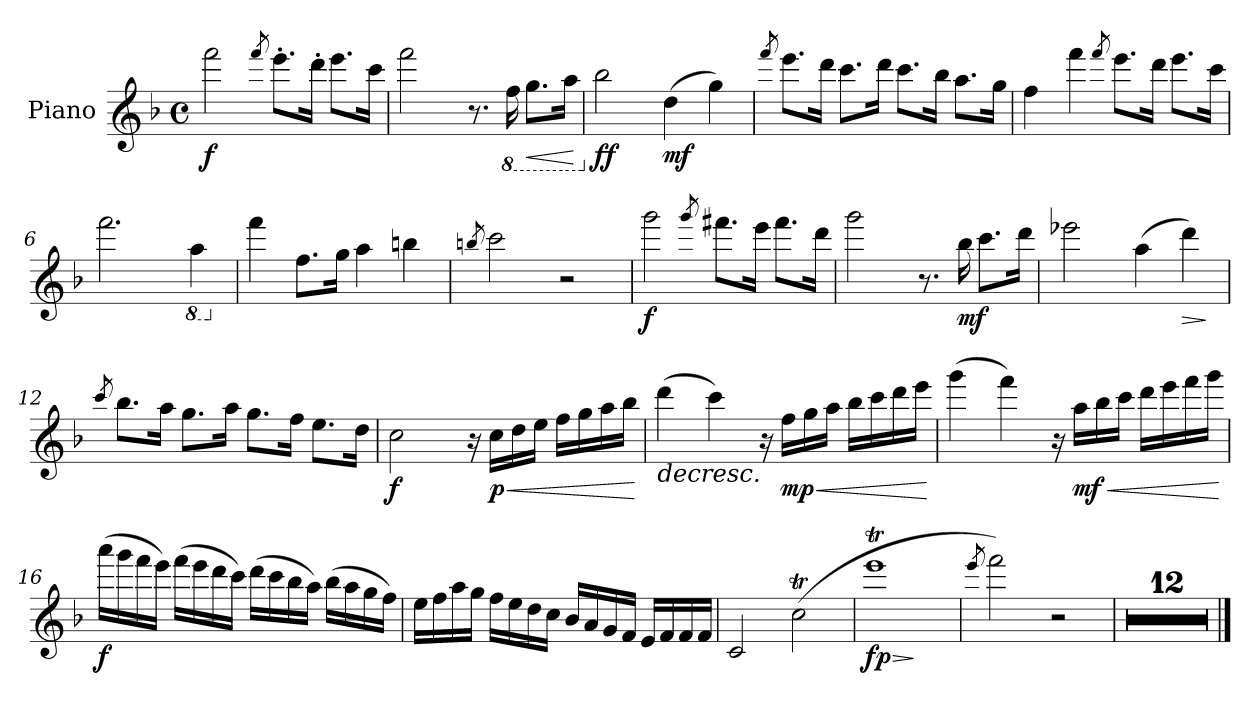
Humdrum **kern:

**kern	**dynam
*part1	*part1
*staff1	*staff1
*I"Piano	*
*I'Pno.	*
*clefG2	*
*k[b-]	*
*M4/4	*
*met(c)	*
=1	=1
!	!LO:DY:b
2fff\	f
8qfff/	.
8.eee'\L	.
16ddd'\Jk	.
8.eee\L	.
16ccc\Jk	.
=2	=2
2fff\	.
8.r	.
*8ba	*
16f\	.
!	!LO:HP:b
8.g\L	<
16a\Jk	.
.	[
=3	=3
*X8ba	*
!	!LO:DY:b
2bb-\	ff
!	!LO:DY:b
(>4dd\	mf
4gg\)	.
=4	=4
8qfff/	.
8.eee\L	.
16ddd\Jk	.
8.ccc\L	.
16ddd\Jk	.
8.ccc\L	.
16bb-\Jk	.
8.aa\L	.
16gg\Jk	.
=5	=5
4ff\	.
4fff\	.
8qfff/	.
8.eee\L	.
16ddd\Jk	.
8.eee\L	.
16ccc\Jk	.
=6	=6
2.fff\	.
*8ba	*
4a\	.
!!LO:LB:g=z
=7	=7
*X8ba	*
4fff\	.
8.ff\L	.
16gg\Jk	.
4aa\	.
4bbn\	.
=8	=8
8qbbn/	.
2ccc\	.
2r	.
=9	=9
!	!LO:DY:b
2ggg\	f
8qggg/	.
8.fff#X\L	.
16eee\Jk	.
8.fff#\L	.
16ddd\Jk	.
=10	=10
2ggg\	.
8.r	.
!	!LO:DY:b
16bb-\	mf
8.ccc\L	.
16ddd\Jk	.
=11	=11
2eee-X\	.
(>4aa\	.
!	!LO:HP:b
4ddd\)	>
.	]
=12	=12
8qccc/	.
8.bb-\L	.
16aa\Jk	.
8.gg\L	.
16aa\Jk	.
8.gg\L	.
16ff\Jk	.
8.ee\L	.
16dd\Jk	.
!!LO:LB:g=z
=13	=13
!	!LO:DY:b
2cc\	f
16r	.
!	!LO:HP:b
!	!LO:DY:n=1:b
16cc\LL	< p
16dd\	.
16ee\JJ	.
16ff\LL	.
16gg\	.
16aa\	.
16bb-\JJ	.
.	[
=14	=14
!	!LO:HP:b
(>4ddd\	>
4ccc\)	.
16r	.
!	!LO:HP:b
!	!LO:DY:n=1:b
16ff\LL	< mp
16gg\	.
16aa\JJ	.
16bb-\LL	.
16ccc\	.
16ddd\	.
16eee\JJ	.
.	] [
=15	=15
(>4ggg\	.
4fff\)	.
16r	.
!	!LO:HP:b
!	!LO:DY:n=1:b
16aa\LL	< mf
16bb-\	.
16ccc\JJ	.
16ddd\LL	.
16eee\	.
16fff\	.
16ggg\JJ	.
.	[
!!LO:LB:g=z
=16	=16
!	!LO:DY:b
(>16aaa\LL	f
16ggg\	.
16fff\	.
16eee\JJ)	.
(>16fff\LL	.
16eee\	.
16ddd\	.
16ccc\JJ)	.
(>16ddd\LL	.
16ccc\	.
16bb-\	.
16aa\JJ)	.
(>16bb-\LL	.
16aa\	.
16gg\	.
16ff\JJ)	.
=17	=17
16ee\LL	.
16ff\	.
16aa\	.
16gg\JJ	.
16ff\LL	.
16ee\	.
16dd\	.
16cc\JJ	.
16b-/LL	.
16a/	.
16g/	.
16f/JJ	.
16e/LL	.
16f/	.
16f/	.
16f/JJ	.
=18	=18
2c/	.
(>2ccT\	.
=19	=19
!	!LO:HP:b
!	!LO:DY:n=1:b
1eeet	> fp
.	]
=20	=20
8qeee/	.
2fff\)	.
2r	.
=21	=21
1r	.
!!LO:LB:g=z
=22	=22
1r	.
=23	=23
1r	.
=24	=24
1r	.
=25	=25
1r	.
=26	=26
1r	.
=27	=27
1r	.
=28	=28
1r	.
=29	=29
1r	.
=30	=30
1r	.
=31	=31
1r	.
=32	=32
1r	.
==	==
*-	*-
